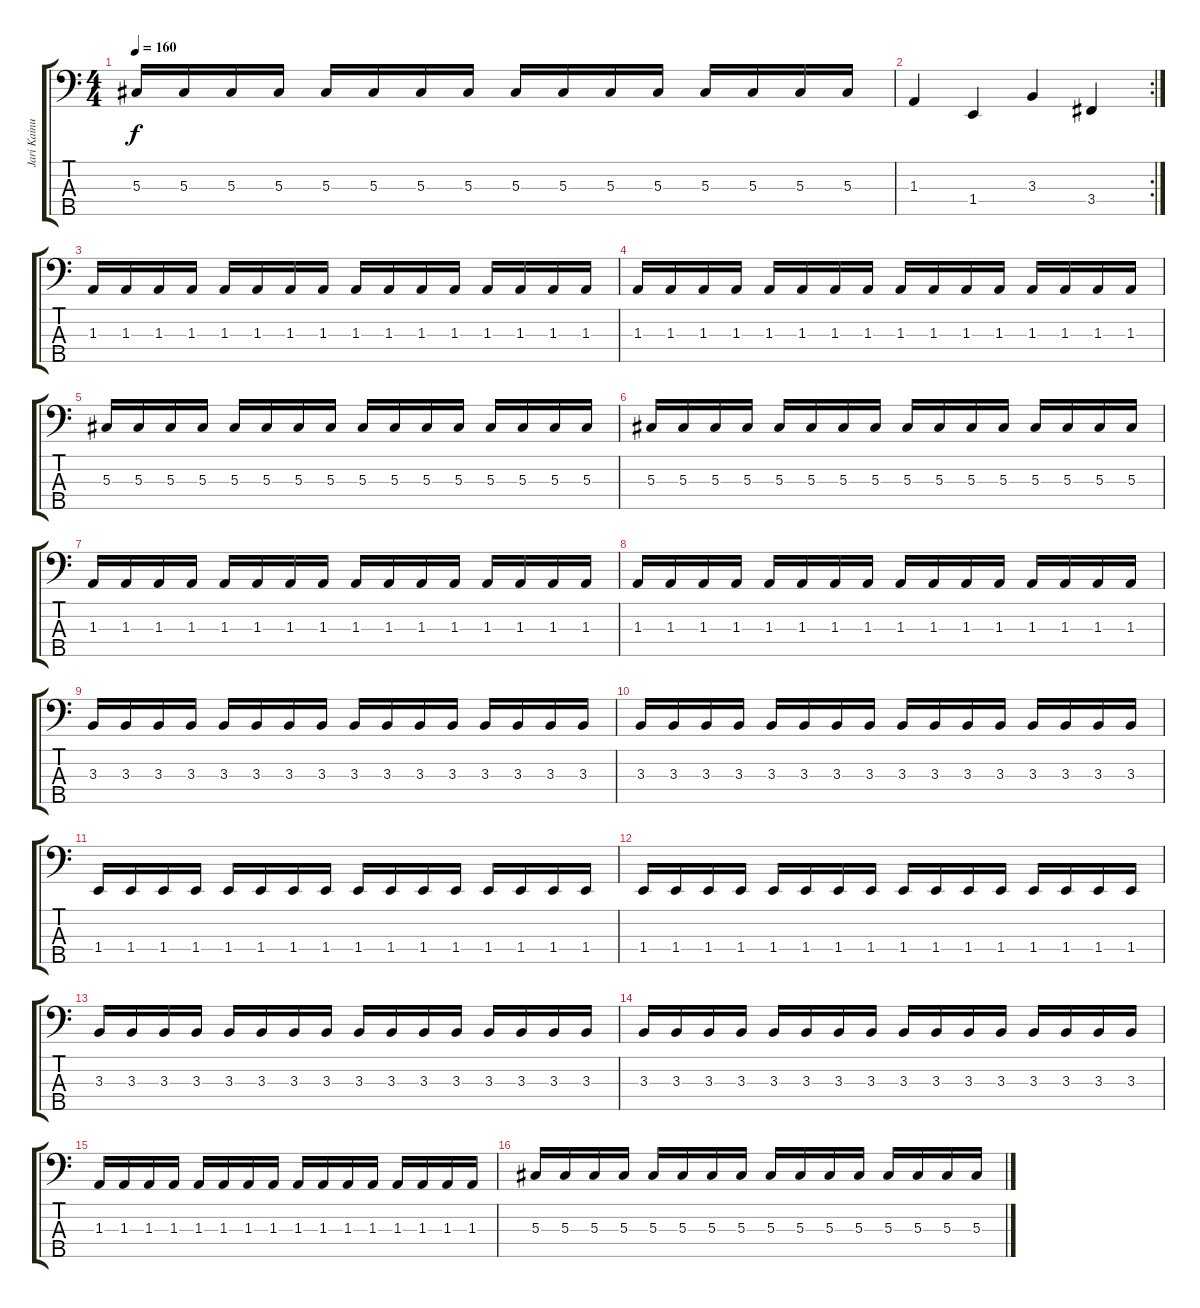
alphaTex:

\track ("Jari Kainulaine" "Jari Kainu") {instrument electricbassfinger}
\staff {score tabs}
\tuning (Gb2 Db2 Ab1 Eb1 Bb0) {hide}
\ts (4 4)
\tempo 160
\clef f4
\ks c
5.3.16{dy f} 5.3.16 5.3.16 5.3.16 5.3.16 5.3.16 5.3.16 5.3.16 5.3.16 5.3.16 5.3.16 5.3.16 5.3.16 5.3.16 5.3.16 5.3.16 |
\rc 2
1.3.4 1.4.4 3.3.4 3.4.4 |
1.3.16 1.3.16 1.3.16 1.3.16 1.3.16 1.3.16 1.3.16 1.3.16 1.3.16 1.3.16 1.3.16 1.3.16 1.3.16 1.3.16 1.3.16 1.3.16 |
1.3.16 1.3.16 1.3.16 1.3.16 1.3.16 1.3.16 1.3.16 1.3.16 1.3.16 1.3.16 1.3.16 1.3.16 1.3.16 1.3.16 1.3.16 1.3.16 |
5.3.16 5.3.16 5.3.16 5.3.16 5.3.16 5.3.16 5.3.16 5.3.16 5.3.16 5.3.16 5.3.16 5.3.16 5.3.16 5.3.16 5.3.16 5.3.16 |
5.3.16 5.3.16 5.3.16 5.3.16 5.3.16 5.3.16 5.3.16 5.3.16 5.3.16 5.3.16 5.3.16 5.3.16 5.3.16 5.3.16 5.3.16 5.3.16 |
1.3.16 1.3.16 1.3.16 1.3.16 1.3.16 1.3.16 1.3.16 1.3.16 1.3.16 1.3.16 1.3.16 1.3.16 1.3.16 1.3.16 1.3.16 1.3.16 |
1.3.16 1.3.16 1.3.16 1.3.16 1.3.16 1.3.16 1.3.16 1.3.16 1.3.16 1.3.16 1.3.16 1.3.16 1.3.16 1.3.16 1.3.16 1.3.16 |
3.3.16 3.3.16 3.3.16 3.3.16 3.3.16 3.3.16 3.3.16 3.3.16 3.3.16 3.3.16 3.3.16 3.3.16 3.3.16 3.3.16 3.3.16 3.3.16 |
3.3.16 3.3.16 3.3.16 3.3.16 3.3.16 3.3.16 3.3.16 3.3.16 3.3.16 3.3.16 3.3.16 3.3.16 3.3.16 3.3.16 3.3.16 3.3.16 |
1.4.16 1.4.16 1.4.16 1.4.16 1.4.16 1.4.16 1.4.16 1.4.16 1.4.16 1.4.16 1.4.16 1.4.16 1.4.16 1.4.16 1.4.16 1.4.16 |
1.4.16 1.4.16 1.4.16 1.4.16 1.4.16 1.4.16 1.4.16 1.4.16 1.4.16 1.4.16 1.4.16 1.4.16 1.4.16 1.4.16 1.4.16 1.4.16 |
3.3.16 3.3.16 3.3.16 3.3.16 3.3.16 3.3.16 3.3.16 3.3.16 3.3.16 3.3.16 3.3.16 3.3.16 3.3.16 3.3.16 3.3.16 3.3.16 |
3.3.16 3.3.16 3.3.16 3.3.16 3.3.16 3.3.16 3.3.16 3.3.16 3.3.16 3.3.16 3.3.16 3.3.16 3.3.16 3.3.16 3.3.16 3.3.16 |
1.3.16 1.3.16 1.3.16 1.3.16 1.3.16 1.3.16 1.3.16 1.3.16 1.3.16 1.3.16 1.3.16 1.3.16 1.3.16 1.3.16 1.3.16 1.3.16 |
5.3.16 5.3.16 5.3.16 5.3.16 5.3.16 5.3.16 5.3.16 5.3.16 5.3.16 5.3.16 5.3.16 5.3.16 5.3.16 5.3.16 5.3.16 5.3.16
